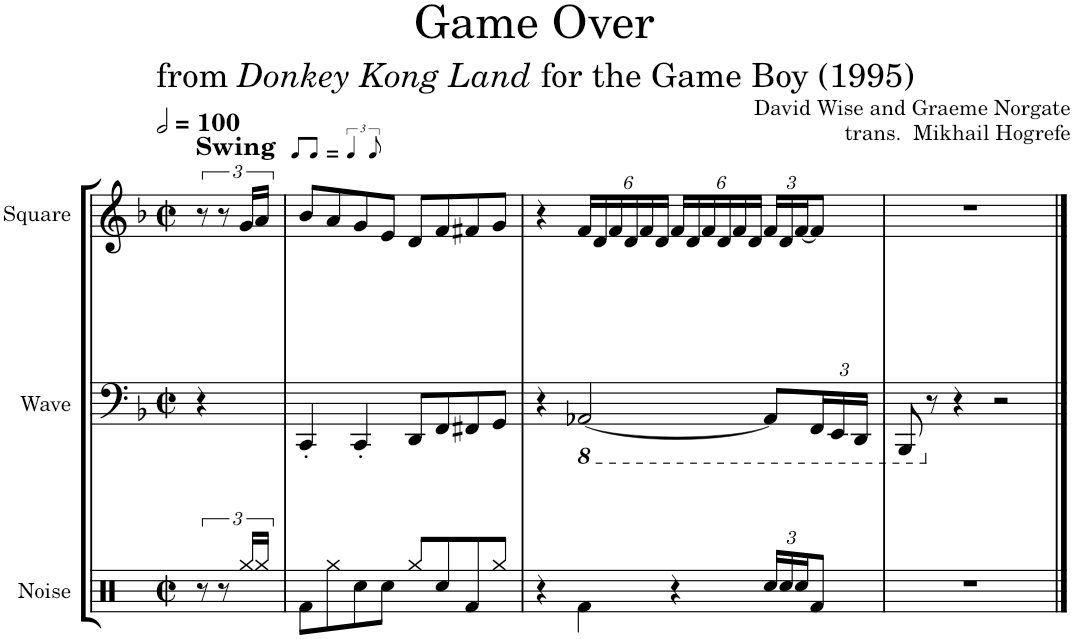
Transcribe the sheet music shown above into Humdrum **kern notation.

**kern	**kern	**kern
*part3	*part2	*part1
*staff3	*staff2	*staff1
*I"Noise	*I"Wave	*I"Square
*I'N.	*I'W.	*I'S.
*clefX	*clefF4	*clefG2
*k[]	*k[b-]	*k[b-]
*M2/2	*M2/2	*M2/2
*met(c|)	*met(c|)	*met(c|)
*MM200	*MM200	*MM200
=	=	=
!	!	!LO:TX:a:B:t=Swing
12r	4r	12r
12r	.	12r
24Rgg/LL	.	24g/LL
24Rgg/JJ	.	24a/JJ
=1	=1	=1
8Rf\L	4CC'/	8b-/L
8Rgg\	.	8a/
8Rcc\	4CC'/	8g/
8Rcc\J	.	8e/J
8Rgg/L	8DD/L	8d/L
8Rcc/	8FF/	8f/
8Rf/	8FF#X/	8f#X/
8Rgg/J	8GG/J	8g/J
=2	=2	=2
4r	4r	4r
*	*8ba	*
*	*	*Xbrackettup
4Rf\	[2AAA-X/	24f/LL
.	.	24d/
.	.	24f/
.	.	24d/
.	.	24f/
.	.	24d/JJ
4r	.	24f/LL
.	.	24d/
.	.	24f/
.	.	24d/
.	.	24f/
.	.	24d/JJ
*Xbrackettup	*	*
24Rcc/LL	8AAA-/L]	24f/LL
24Rcc/	.	24d/
24Rcc/J	.	[24f/J
*	*Xbrackettup	*
8Rf/J	24FFF/L	8f/J]
.	24EEE/	.
.	24DDD/JJ	.
=3	=3	=3
1r	8BBBB-/	1r
*	*X8ba	*
.	8r	.
.	4r	.
.	2r	.
==	==	==
*-	*-	*-
